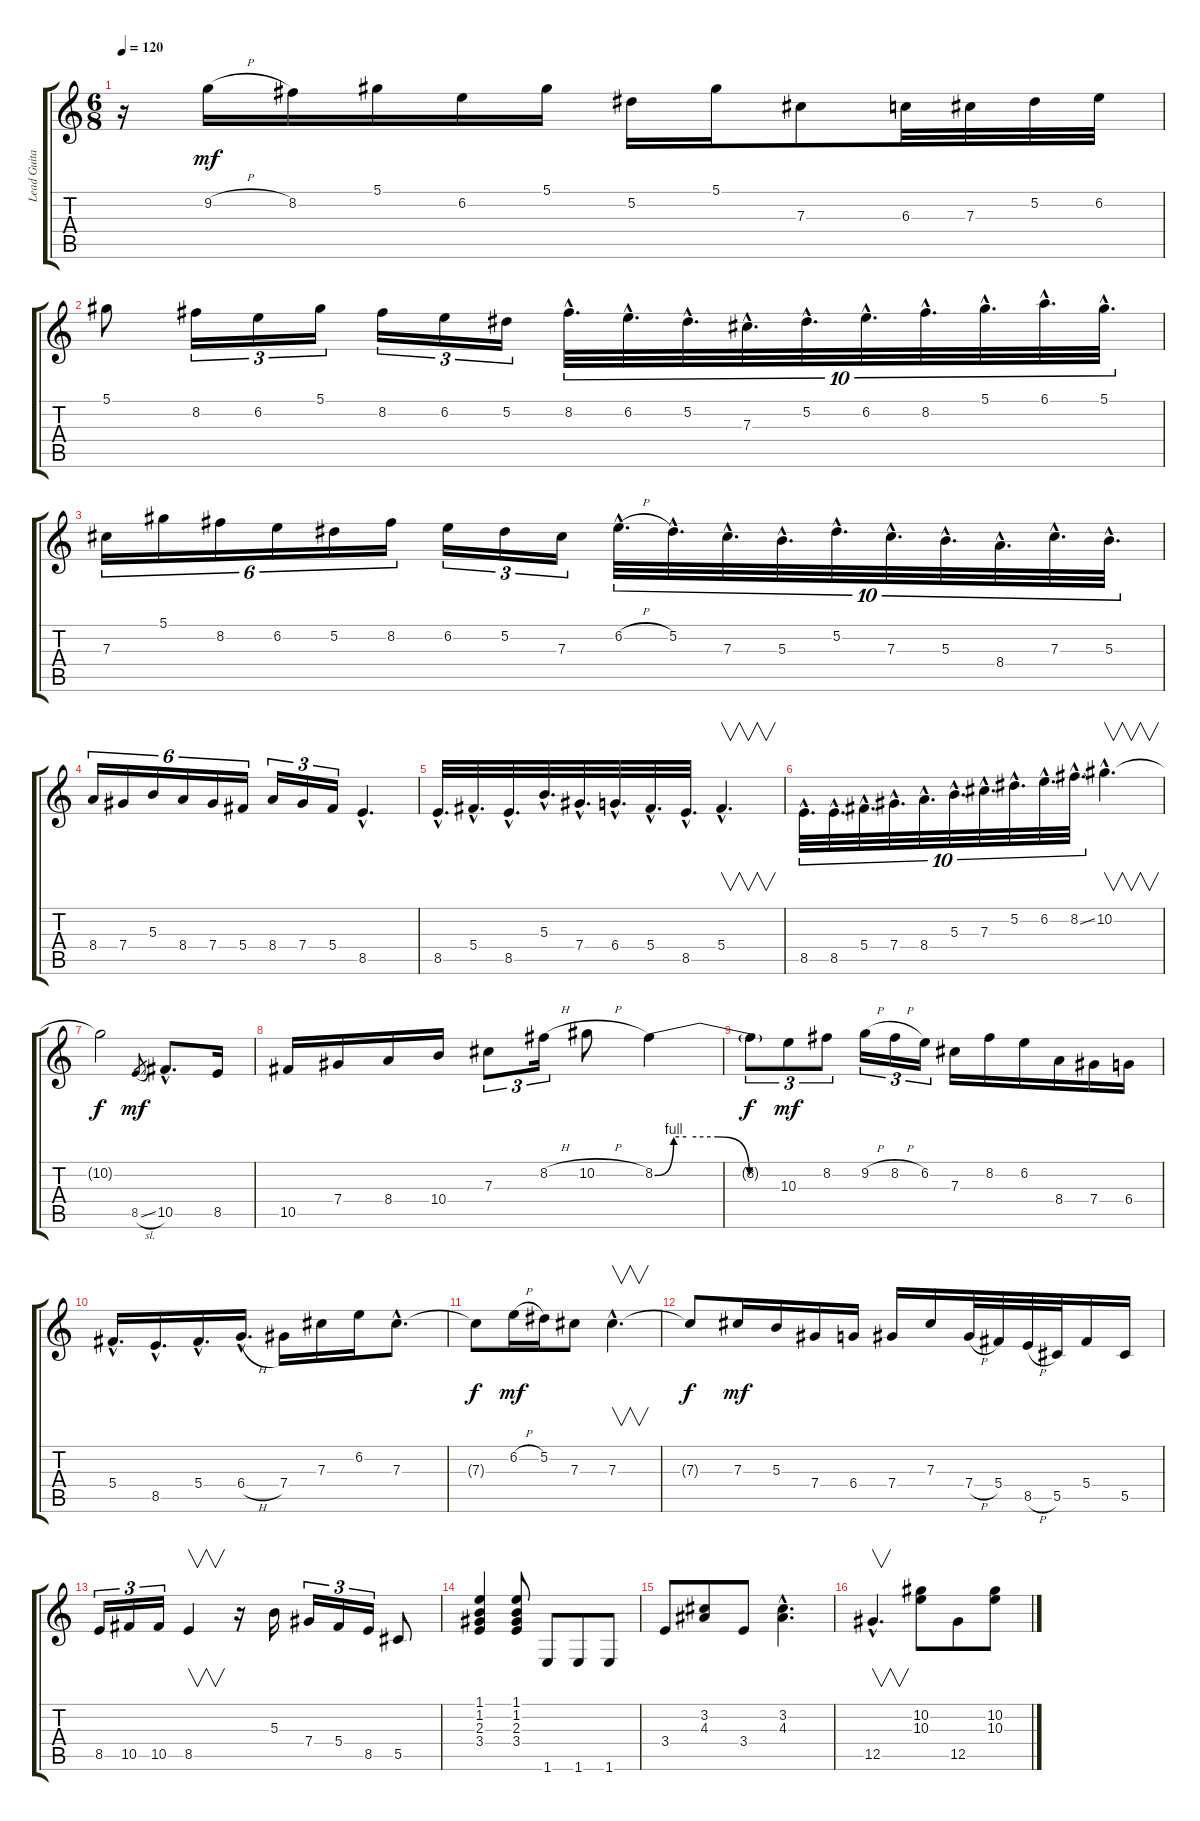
\track ("Lead Guitar" "Lead Guita") {instrument overdrivenguitar}
\staff {score tabs}
\tuning (Eb4 Bb3 Gb3 Db3 Ab2 Eb2) {hide}
\ts (6 8)
\tempo 120
\clef g2
\ks c
r.16{dy mf} 9.2{h}.16 8.2.16 5.1.16 6.2.16 5.1.16 5.2.16 5.1.16 7.3.8 6.3.32 7.3.32 5.2.32 6.2.32 |
5.1.8 8.2.16{tu (3 2)} 6.2.16{tu (3 2)} 5.1.16{tu (3 2)} 8.2.16{tu (3 2)} 6.2.16{tu (3 2)} 5.2.16{tu (3 2)} 8.2{hac}.32{d tu (10 8)} 6.2{hac}.32{d tu (10 8)} 5.2{hac}.32{d tu (10 8)} 7.3{hac}.32{d tu (10 8)} 5.2{hac}.32{d tu (10 8)} 6.2{hac}.32{d tu (10 8)} 8.2{hac}.32{d tu (10 8)} 5.1{hac}.32{d tu (10 8)} 6.1{hac}.32{d tu (10 8)} 5.1{hac}.32{d tu (10 8)} |
7.3.16{tu (6 4)} 5.1.16{tu (6 4)} 8.2.16{tu (6 4)} 6.2.16{tu (6 4)} 5.2.16{tu (6 4)} 8.2.16{tu (6 4)} 6.2.16{tu (3 2)} 5.2.16{tu (3 2)} 7.3.16{tu (3 2)} 6.2{h hac}.32{d tu (10 8)} 5.2{hac}.32{d tu (10 8)} 7.3{hac}.32{d tu (10 8)} 5.3{hac}.32{d tu (10 8)} 5.2{hac}.32{d tu (10 8)} 7.3{hac}.32{d tu (10 8)} 5.3{hac}.32{d tu (10 8)} 8.4{hac}.32{d tu (10 8)} 7.3{hac}.32{d tu (10 8)} 5.3{hac}.32{d tu (10 8)} |
8.4.16{tu (6 4)} 7.4.16{tu (6 4)} 5.3.16{tu (6 4)} 8.4.16{tu (6 4)} 7.4.16{tu (6 4)} 5.4.16{tu (6 4)} 8.4.16{tu (3 2)} 7.4.16{tu (3 2)} 5.4.16{tu (3 2)} 8.5{hac}.4{d} |
8.5{hac}.32{d} 5.4{hac}.32{d} 8.5{hac}.32{d} 5.3{hac}.32{d} 7.4{hac}.32{d} 6.4{hac}.32{d} 5.4{hac}.32{d} 8.5{hac}.32{d} 5.4{hac}.4{v d} |
8.5{hac}.32{d tu (10 8)} 8.5{hac}.32{d tu (10 8)} 5.4{hac}.32{d tu (10 8)} 7.4{hac}.32{d tu (10 8)} 8.4{hac}.32{d tu (10 8)} 5.3{hac}.32{d tu (10 8)} 7.3{hac}.32{d tu (10 8)} 5.2{hac}.32{d tu (10 8)} 6.2{hac}.32{d tu (10 8)} 8.2{ss hac}.32{d tu (10 8)} 10.2{hac}.4{v d} |
10.2{t}.2{dy f} 8.5{sl}.8{gr dy mf} 10.5{hac}.8{d} 8.5.16 |
10.5.16 7.4.16 8.4.16 10.4.16 7.3.8{tu (3 2)} 8.2{h}.16{tu (3 2)} 10.2{h}.8 8.2{be (custom 0 0 9 4 15 4 30 4 45 0 60 0)}.4 |
8.2{t}.8{tu (3 2) dy f} 10.3.8{tu (3 2) dy mf} 8.2.8{tu (3 2)} 9.2{h}.16{tu (3 2)} 8.2{h}.16{tu (3 2)} 6.2.16{tu (3 2)} 7.3.16 8.2.16 6.2.16 8.4.16 7.4.16 6.4.16 |
5.4{hac}.16{d} 8.5{hac}.16{d} 5.4{hac}.16{d} 6.4{h hac}.16{d} 7.4.16 7.3.16 6.2.16 7.3{hac}.8{d} |
7.3{t}.8{dy f} 6.2{h}.16{dy mf} 5.2.16 7.3.8 7.3{hac}.4{v d} |
7.3{t}.8{dy f} 7.3.16{dy mf} 5.3.16 7.4.16 6.4.16 7.4.16 7.3.16 7.4{h}.32 5.4.32 8.5{h}.32 5.5.32 5.4.16 5.5.16 |
8.5.16{tu (3 2)} 10.5.16{tu (3 2)} 10.5.16{tu (3 2)} 8.5.4{v} r.16 5.3.16 7.4.16{tu (3 2)} 5.4.16{tu (3 2)} 8.5.16{tu (3 2)} 5.5.8 |
(1.1 1.2 2.3 3.4).4 (1.1 1.2 2.3 3.4).8 1.6.8 1.6.8 1.6.8 |
3.4.8 (3.2 4.3).8 3.4.8 (3.2{hac} 4.3{hac}).4{d} |
12.5{hac}.4{v d} (10.2 10.3).8 12.5.8 (10.2 10.3).8
